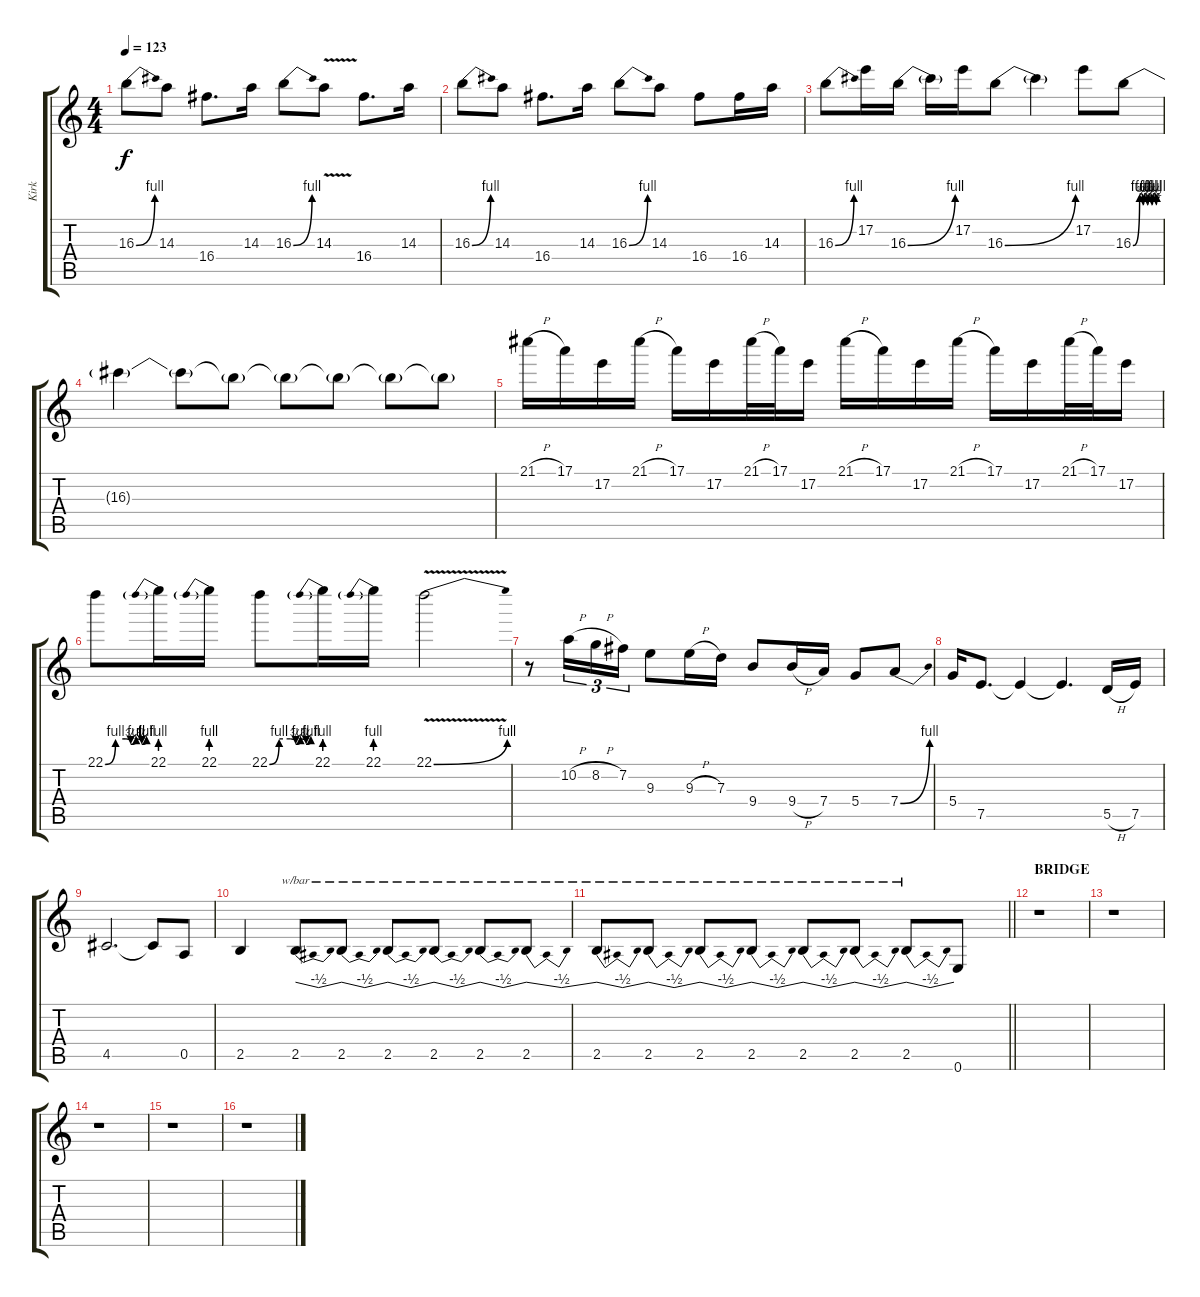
\track ("Kirk" "Kirk") {instrument distortionguitar}
\staff {score tabs}
\tuning (E4 B3 G3 D3 A2 E2) {hide}
\ts (4 4)
\tempo 123
\clef g2
\ks c
16.3{be (bend 0 0 60 4)}.8{dy f} 14.3.8 16.4.8{d} 14.3.16 16.3{be (bend 0 0 60 4)}.8 14.3{v}.8 16.4.8{d} 14.3.16 |
16.3{be (bend 0 0 60 4)}.8 14.3.8 16.4.8{d} 14.3.16 16.3{be (bend 0 0 60 4)}.8 14.3.8 16.4.8 16.4.16 14.3.16 |
16.3{be (bend 0 0 60 4)}.8 17.2.16 16.3{be (bend 0 0 60 4)}.16 16.3{t}.16 17.2.16 16.3{be (bend 0 0 60 4)}.8 16.3{t}.4 17.2.8 16.3{be (custom 0 0 15 4 20 4 22 2 25 4 30 4 32 2 35 4 40 4 42 2 45 4 50 4 52 2 54 4 60 4)}.8 |
16.3{t}.4 16.3{t}.8 16.3{t}.8 16.3{t}.8 16.3{t}.8 16.3{t}.8 16.3{t}.8 |
21.1{h}.16 17.1.16 17.2.16 21.1{h}.16 17.1.16 17.2.16 21.1{h}.32 17.1.32 17.2.16 21.1{h}.16 17.1.16 17.2.16 21.1{h}.16 17.1.16 17.2.16 21.1{h}.32 17.1.32 17.2.16 |
22.1{be (custom 0 0 15 4 30 4 37 3 45 4 53 3 60 4)}.8 22.1{be (prebend 0 4 60 4)}.16 22.1{be (prebend 0 4 60 4)}.16 22.1{be (custom 0 0 14 4 30 4 38 3 45 4 53 3 60 4)}.8 22.1{be (prebend 0 4 60 4)}.16 22.1{be (prebend 0 4 60 4)}.16 22.1{be (bend 0 0 60 4) v}.2 |
r.8 10.2{h}.16{tu (3 2)} 8.2{h}.16{tu (3 2)} 7.2.16{tu (3 2)} 9.3.8 9.3{h}.16 7.3.16 9.4.8 9.4{h}.16 7.4.16 5.4.8 7.4{be (bend 0 0 60 4)}.8 |
5.4.16 7.5.8{d} 7.5{t}.4 7.5{t}.4{d} 5.5{h}.16 7.5.16 |
4.5.2{d} 4.5{t}.8 0.5.8 |
2.5.4 2.5.8{tbe (dip default 0 0 30 -2 60 0)} 2.5.8{tbe (dip default 0 0 30 -2 60 0)} 2.5.8{tbe (dip default 0 0 30 -2 60 0)} 2.5.8{tbe (dip default 0 0 30 -2 60 0)} 2.5.8{tbe (dip default 0 0 30 -2 60 0)} 2.5.8{tbe (dip default 0 0 30 -2 60 0)} |
\barLineRight lightlight
2.5.8{tbe (dip default 0 0 30 -2 60 0)} 2.5.8{tbe (dip default 0 0 30 -2 60 0)} 2.5.8{tbe (dip default 0 0 30 -2 60 0)} 2.5.8{tbe (dip default 0 0 30 -2 60 0)} 2.5.8{tbe (dip default 0 0 30 -2 60 0)} 2.5.8{tbe (dip default 0 0 30 -2 60 0)} 2.5.8{tbe (dip default 0 0 30 -2 60 0)} 0.6.8 |
\section ("" "BRIDGE")
r.1 |
r.1 |
r.1 |
r.1 |
r.1
